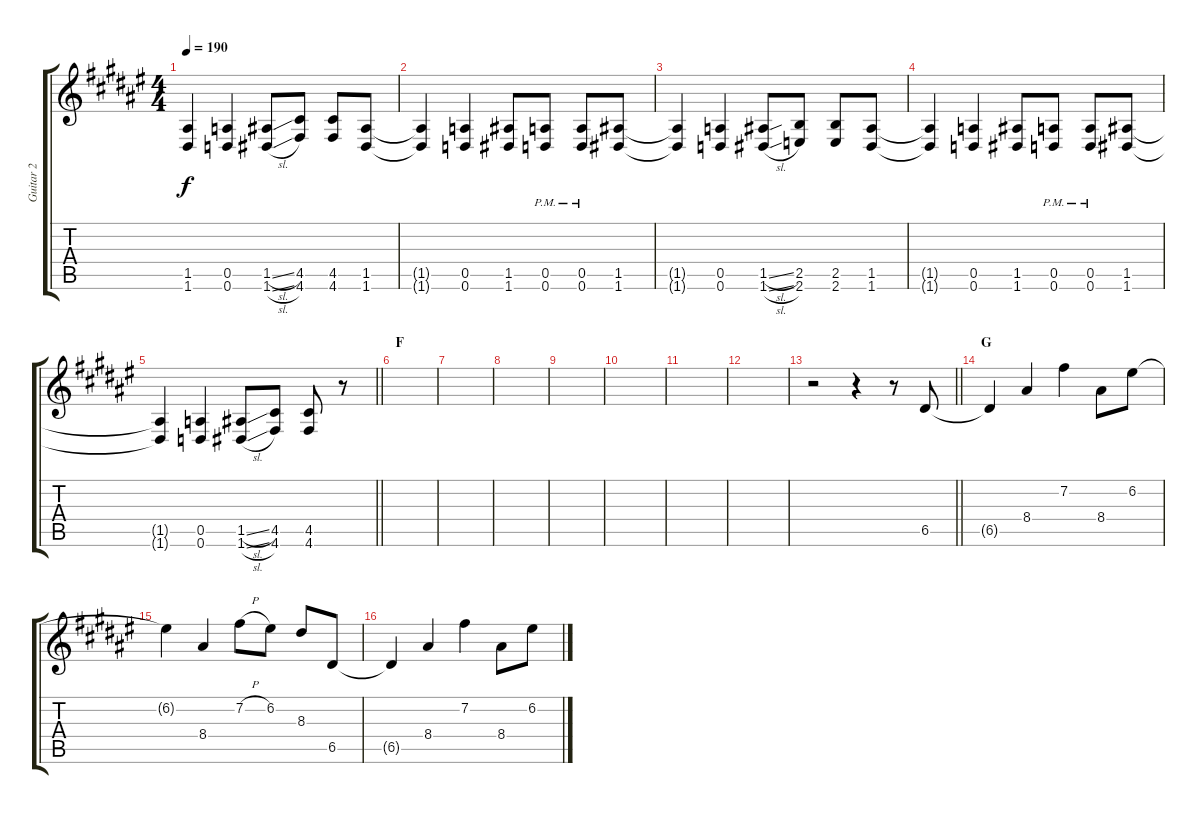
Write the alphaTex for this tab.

\track ("Guitar 2" "Guitar 2") {instrument overdrivenguitar}
\staff {score tabs}
\tuning (E4 B3 G3 D3 A2 D2) {hide}
\ts (4 4)
\tempo 190
\clef g2
\ks f#
(1.5{t} 1.6{t}).4{dy f} (0.5 0.6).4 (1.5{sl} 1.6{sl}).8 (4.5 4.6).8 (4.5 4.6).8 (1.5 1.6).8 |
(1.5{t} 1.6{t}).4 (0.5 0.6).4 (1.5 1.6).8 (0.5{pm} 0.6{pm}).8 (0.5{pm} 0.6{pm}).8 (1.5 1.6).8 |
(1.5{t} 1.6{t}).4 (0.5 0.6).4 (1.5{sl} 1.6{sl}).8 (2.5 2.6).8 (2.5 2.6).8 (1.5 1.6).8 |
(1.5{t} 1.6{t}).4 (0.5 0.6).4 (1.5 1.6).8 (0.5{pm} 0.6{pm}).8 (0.5{pm} 0.6{pm}).8 (1.5 1.6).8 |
\barLineRight lightlight
(1.5{t} 1.6{t}).4 (0.5 0.6).4 (1.5{sl} 1.6{sl}).8 (4.5 4.6).8 (4.5 4.6).8 r.8 |
\section ("" "F")
|
|
|
|
|
|
|
\barLineRight lightlight
r.2 r.4 r.8 6.5.8 |
\section ("" "G")
6.5{t}.4 8.4.4 7.2.4 8.4.8 6.2.8 |
6.2{t}.4 8.4.4 7.2{h}.8 6.2.8 8.3.8 6.5.8 |
6.5{t}.4 8.4.4 7.2.4 8.4.8 6.2.8
